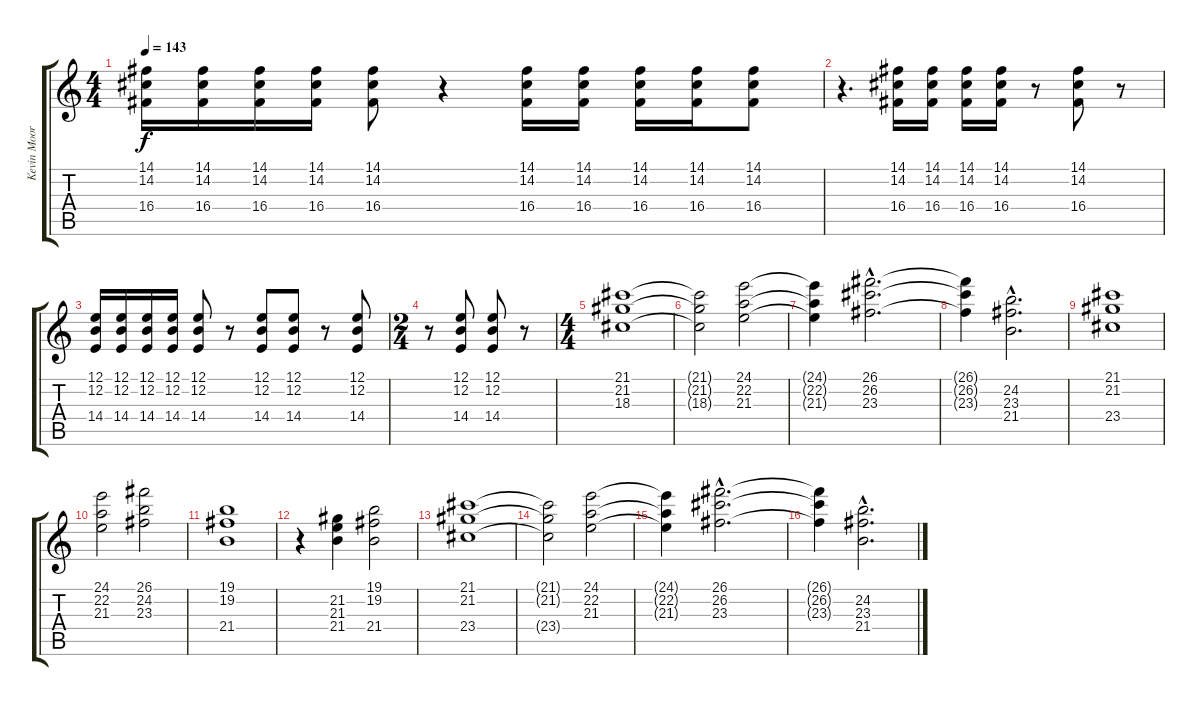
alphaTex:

\track ("Kevin Moore (Keyboard)" "Kevin Moor") {instrument synthstrings1}
\staff {score tabs}
\tuning (E4 B3 G3 D3 A2 E2) {hide}
\ts (4 4)
\tempo 143
\clef g2
\ks c
(14.1 14.2 16.4).16{dy f} (14.1 14.2 16.4).16 (14.1 14.2 16.4).16 (14.1 14.2 16.4).16 (14.1 14.2 16.4).8 r.4 (14.1 14.2 16.4).16 (14.1 14.2 16.4).16 (14.1 14.2 16.4).16 (14.1 14.2 16.4).16 (14.1 14.2 16.4).8 |
r.4{d} (14.1 14.2 16.4).16 (14.1 14.2 16.4).16 (14.1 14.2 16.4).16 (14.1 14.2 16.4).16 r.8 (14.1 14.2 16.4).8 r.8 |
(12.1 12.2 14.4).16 (12.1 12.2 14.4).16 (12.1 12.2 14.4).16 (12.1 12.2 14.4).16 (12.1 12.2 14.4).8 r.8 (12.1 12.2 14.4).8 (12.1 12.2 14.4).8 r.8 (12.1 12.2 14.4).8 |
\ts (2 4)
r.8 (12.1 12.2 14.4).8 (12.1 12.2 14.4).8 r.8 |
\ts (4 4)
(21.1 21.2 18.3).1{instrument synthstrings1} |
(21.1{t} 21.2{t} 18.3{t}).2 (24.1 22.2 21.3).2 |
(24.1{t} 22.2{t} 21.3{t}).4 (26.1{hac} 26.2{hac} 23.3{hac}).2{d} |
(26.1{t} 26.2{t} 23.3{t}).4 (24.2{hac} 23.3{hac} 21.4{hac}).2{d} |
(21.1 21.2 23.4).1 |
(24.1 22.2 21.3).2 (26.1 24.2 23.3).2 |
(19.1 19.2 21.4).1 |
r.4 (21.2 21.3 21.4).4 (19.1 19.2 21.4).2 |
(21.1 21.2 23.4).1 |
(21.1{t} 21.2{t} 23.4{t}).2 (24.1 22.2 21.3).2 |
(24.1{t} 22.2{t} 21.3{t}).4 (26.1{hac} 26.2{hac} 23.3{hac}).2{d} |
(26.1{t} 26.2{t} 23.3{t}).4 (24.2{hac} 23.3{hac} 21.4{hac}).2{d}
